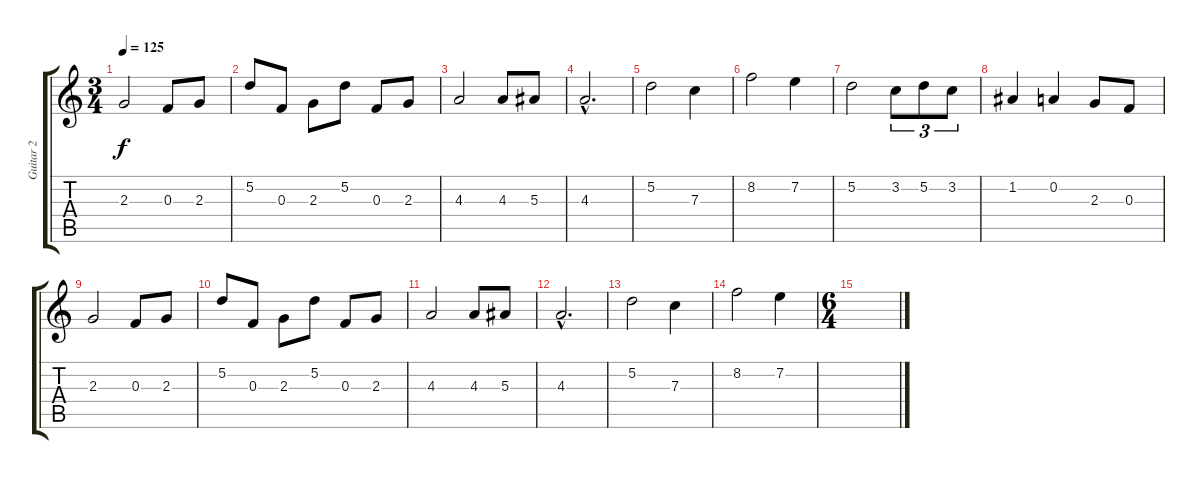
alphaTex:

\track ("Guitar 2" "Guitar 2") {instrument distortionguitar}
\staff {score tabs}
\tuning (D4 A3 F3 C3 G2 D2) {hide}
\ts (3 4)
\tempo 125
\clef g2
\ks c
2.3.2{dy f} 0.3.8 2.3.8 |
5.2.8 0.3.8 2.3.8 5.2.8 0.3.8 2.3.8 |
4.3.2 4.3.8 5.3.8 |
4.3{hac}.2{d} |
5.2.2 7.3.4 |
8.2.2 7.2.4 |
5.2.2 3.2.8{tu (3 2)} 5.2.8{tu (3 2)} 3.2.8{tu (3 2)} |
1.2.4 0.2.4 2.3.8 0.3.8 |
2.3.2 0.3.8 2.3.8 |
5.2.8 0.3.8 2.3.8 5.2.8 0.3.8 2.3.8 |
4.3.2 4.3.8 5.3.8 |
4.3{hac}.2{d} |
5.2.2 7.3.4 |
8.2.2 7.2.4 |
\ts (6 4)
